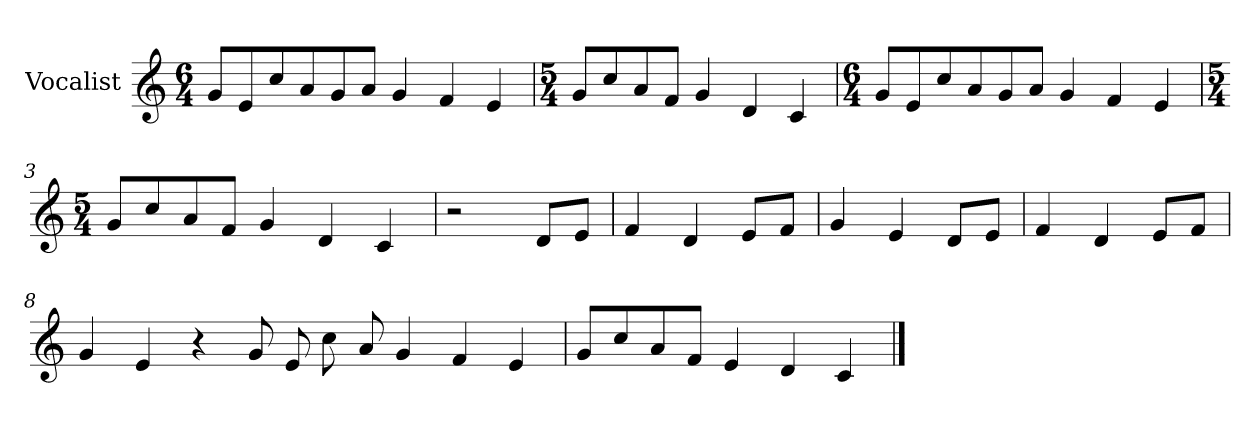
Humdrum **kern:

**kern
*part1
*staff1
*I"Vocalist
*k[]
*C:
*M6/4
=
8gL
8e
8cc
8a
8g
8aJ
4g
4f
4e
=1
*M5/4
8gL
8cc
8a
8fJ
4g
4d
4c
=2
*M6/4
8gL
8e
8cc
8a
8g
8aJ
4g
4f
4e
=3
*M5/4
8gL
8cc
8a
8fJ
4g
4d
4c
=4
2r
8dL
8eJ
=5
4f
4d
8eL
8fJ
=6
4g
4e
8dL
8eJ
=7
4f
4d
8eL
8fJ
=8
4g
4e
4r
8g
8e
8cc
8a
4g
4f
4e
=9
8gL
8cc
8a
8fJ
4e
4d
4c
==
*-
